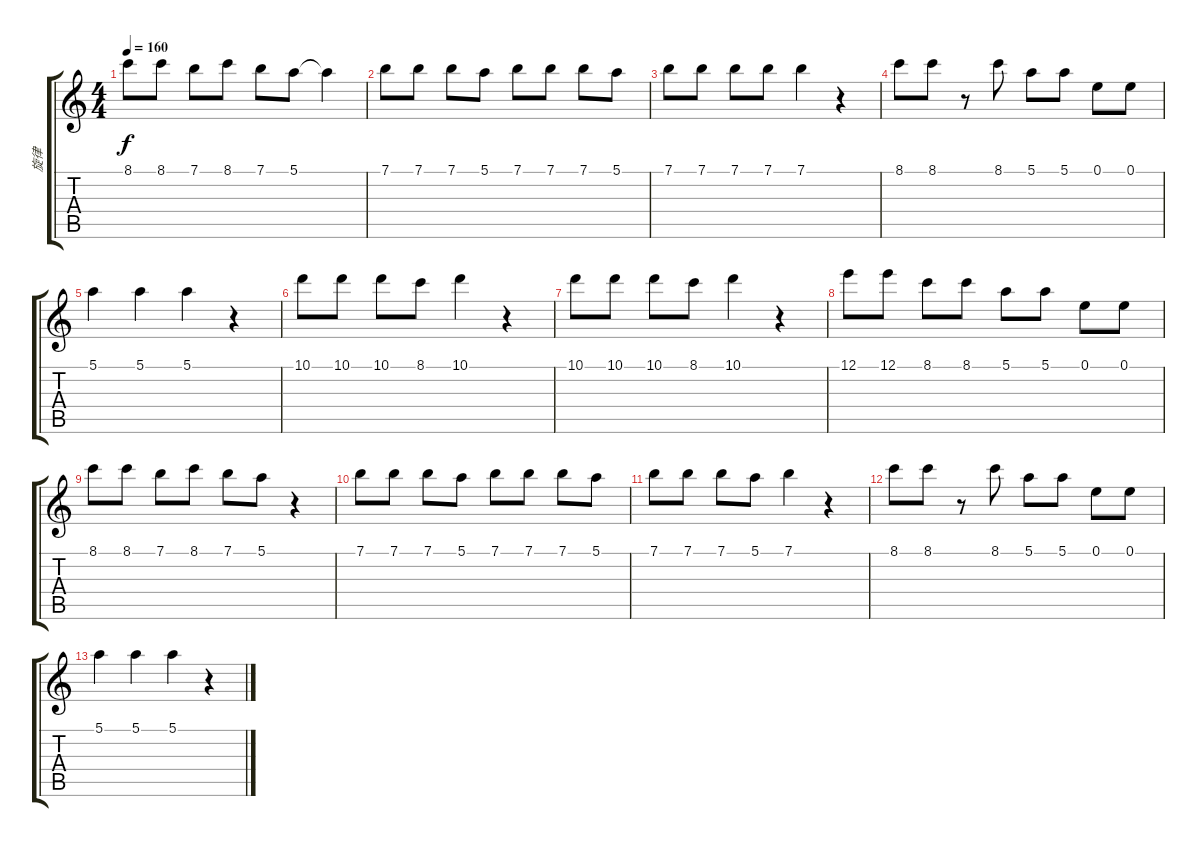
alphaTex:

\track ("旋律" "旋律") {instrument distortionguitar}
\staff {score tabs}
\tuning (E4 B3 G3 D3 A2 E2) {hide}
\ts (4 4)
\tempo 160
\clef g2
\ks c
8.1.8{dy f} 8.1.8 7.1.8 8.1.8 7.1.8 5.1.8 5.1{t}.4 |
7.1.8 7.1.8 7.1.8 5.1.8 7.1.8 7.1.8 7.1.8 5.1.8 |
7.1.8 7.1.8 7.1.8 7.1.8 7.1.4 r.4 |
8.1.8 8.1.8 r.8 8.1.8 5.1.8 5.1.8 0.1.8 0.1.8 |
5.1.4 5.1.4 5.1.4 r.4 |
10.1.8 10.1.8 10.1.8 8.1.8 10.1.4 r.4 |
10.1.8 10.1.8 10.1.8 8.1.8 10.1.4 r.4 |
12.1.8 12.1.8 8.1.8 8.1.8 5.1.8 5.1.8 0.1.8 0.1.8 |
8.1.8 8.1.8 7.1.8 8.1.8 7.1.8 5.1.8 r.4 |
7.1.8 7.1.8 7.1.8 5.1.8 7.1.8 7.1.8 7.1.8 5.1.8 |
7.1.8 7.1.8 7.1.8 5.1.8 7.1.4 r.4 |
8.1.8 8.1.8 r.8 8.1.8 5.1.8 5.1.8 0.1.8 0.1.8 |
5.1.4 5.1.4 5.1.4 r.4
